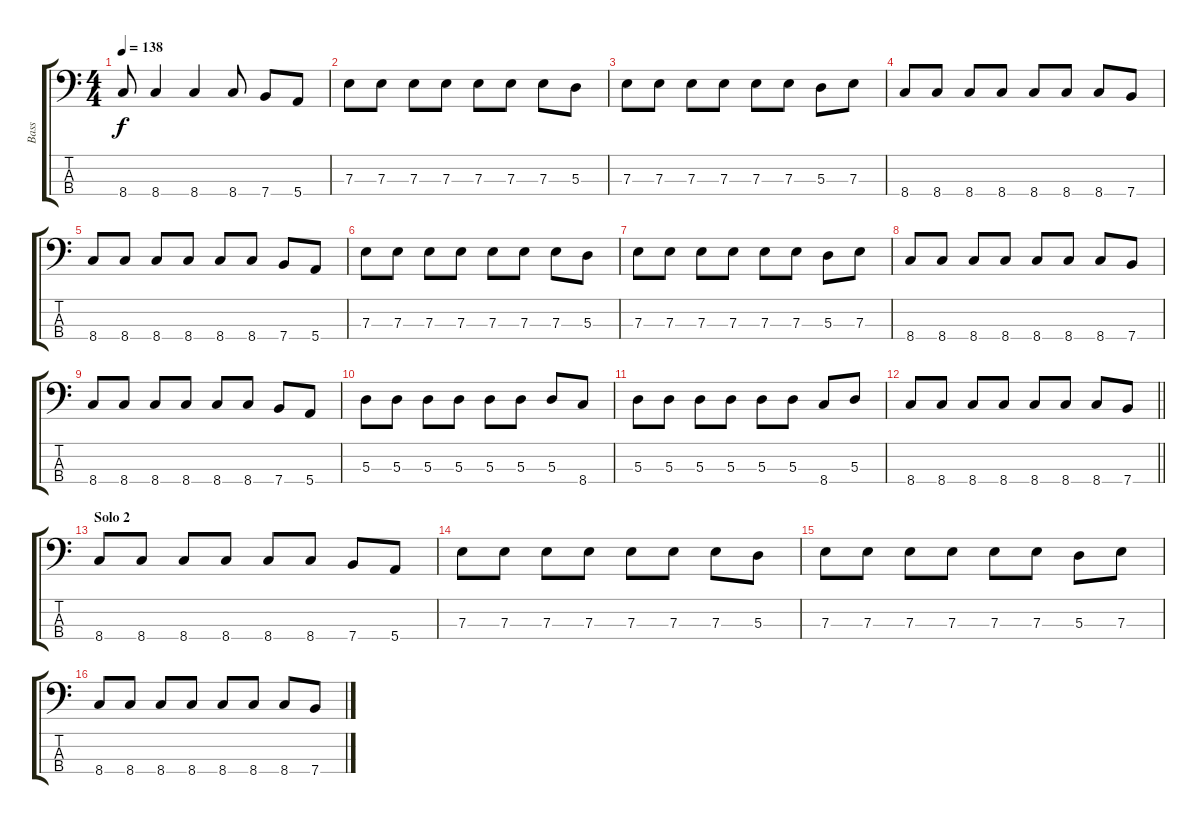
\track ("Bass" "Bass") {instrument electricbassfinger}
\staff {score tabs}
\tuning (G2 D2 A1 E1) {hide}
\ts (4 4)
\tempo 138
\clef f4
\ks c
8.4.8{dy f} 8.4.4 8.4.4 8.4.8 7.4.8 5.4.8 |
7.3.8 7.3.8 7.3.8 7.3.8 7.3.8 7.3.8 7.3.8 5.3.8 |
7.3.8 7.3.8 7.3.8 7.3.8 7.3.8 7.3.8 5.3.8 7.3.8 |
8.4.8 8.4.8 8.4.8 8.4.8 8.4.8 8.4.8 8.4.8 7.4.8 |
8.4.8 8.4.8 8.4.8 8.4.8 8.4.8 8.4.8 7.4.8 5.4.8 |
7.3.8 7.3.8 7.3.8 7.3.8 7.3.8 7.3.8 7.3.8 5.3.8 |
7.3.8 7.3.8 7.3.8 7.3.8 7.3.8 7.3.8 5.3.8 7.3.8 |
8.4.8 8.4.8 8.4.8 8.4.8 8.4.8 8.4.8 8.4.8 7.4.8 |
8.4.8 8.4.8 8.4.8 8.4.8 8.4.8 8.4.8 7.4.8 5.4.8 |
5.3.8 5.3.8 5.3.8 5.3.8 5.3.8 5.3.8 5.3.8 8.4.8 |
5.3.8 5.3.8 5.3.8 5.3.8 5.3.8 5.3.8 8.4.8 5.3.8 |
\barLineRight lightlight
8.4.8 8.4.8 8.4.8 8.4.8 8.4.8 8.4.8 8.4.8 7.4.8 |
\section ("" "Solo 2")
8.4.8 8.4.8 8.4.8 8.4.8 8.4.8 8.4.8 7.4.8 5.4.8 |
7.3.8 7.3.8 7.3.8 7.3.8 7.3.8 7.3.8 7.3.8 5.3.8 |
7.3.8 7.3.8 7.3.8 7.3.8 7.3.8 7.3.8 5.3.8 7.3.8 |
8.4.8 8.4.8 8.4.8 8.4.8 8.4.8 8.4.8 8.4.8 7.4.8
